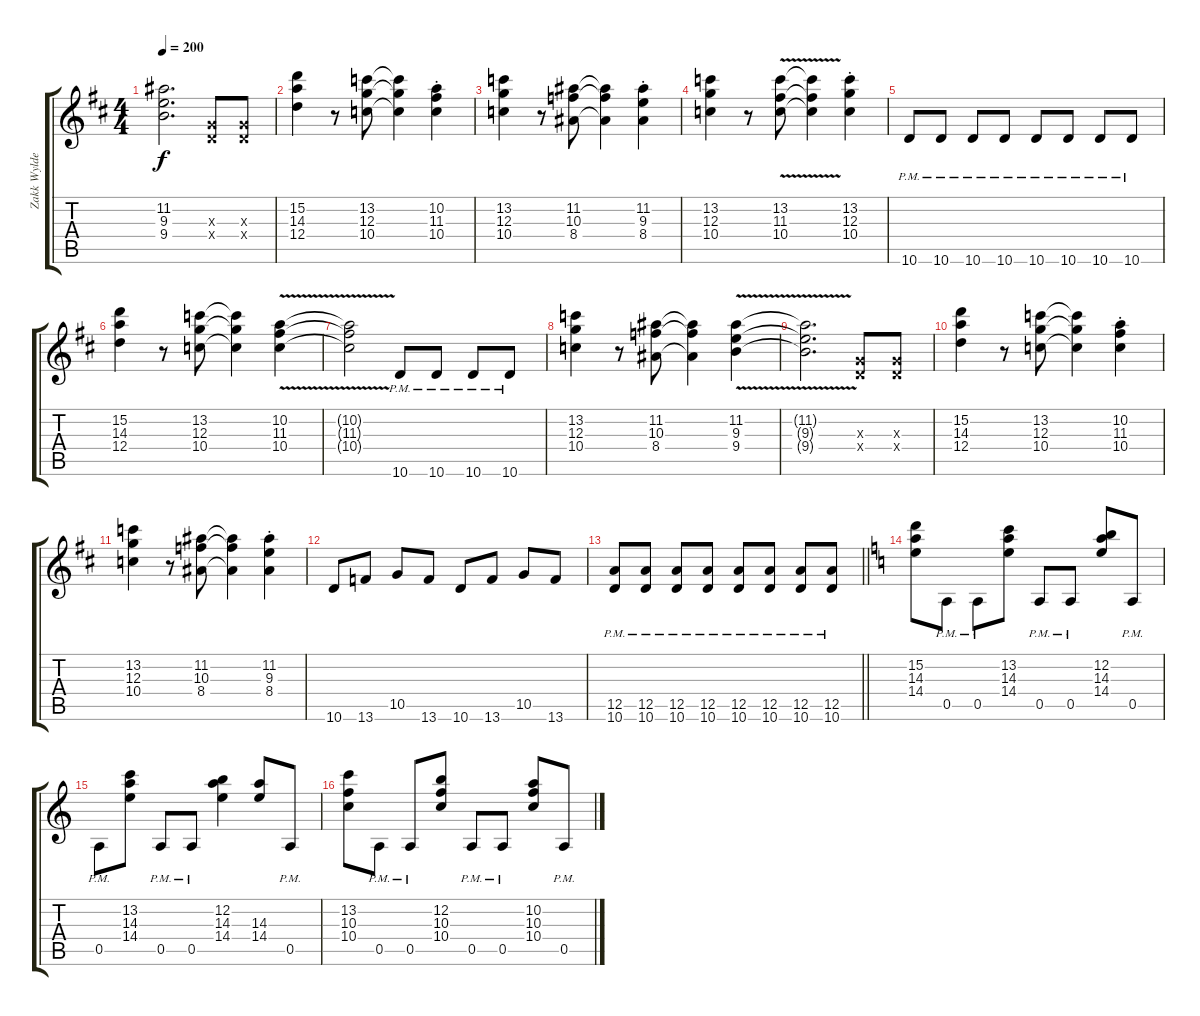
\track ("Zakk Wylde (Solo)" "Zakk Wylde") {instrument overdrivenguitar}
\staff {score tabs}
\tuning (E4 B3 G3 D3 A2 E2) {hide}
\ts (4 4)
\tempo 200
\clef g2
\ks d
(11.2{t} 9.3{t} 9.4{t}).2{d dy f} (0.3{x} 0.4{x}).8 (0.3{x} 0.4{x}).8 |
(15.2 14.3 12.4).4 r.8 (13.2 12.3 10.4).8 (13.2{t} 12.3{t} 10.4{t}).4 (10.2{st} 11.3{st} 10.4{st}).4 |
(13.2 12.3 10.4).4 r.8 (11.2 10.3 8.4).8 (11.2{t} 10.3{t} 8.4{t}).4 (11.2{st} 9.3{st} 8.4{st}).4 |
(13.2 12.3 10.4).4 r.8 (13.2{v} 11.3{v} 10.4{v}).8 (13.2{t} 11.3{t} 10.4{t}).4 (13.2 12.3 10.4{st}).4 |
10.6{pm}.8 10.6{pm}.8 10.6{pm}.8 10.6{pm}.8 10.6{pm}.8 10.6{pm}.8 10.6{pm}.8 10.6{pm}.8 |
(15.2 14.3 12.4).4 r.8 (13.2 12.3 10.4).8 (13.2{t} 12.3{t} 10.4{t}).4 (10.2{v} 11.3{v} 10.4{v}).4 |
(10.2{t} 11.3{t} 10.4{t}).2 10.6{pm}.8 10.6{pm}.8 10.6{pm}.8 10.6{pm}.8 |
(13.2 12.3 10.4).4 r.8 (11.2 10.3 8.4).8 (11.2{t} 10.3{t} 8.4{t}).4 (11.2{v} 9.3{v} 9.4{v}).4 |
(11.2{t} 9.3{t} 9.4{t}).2{d} (0.3{x} 0.4{x}).8 (0.3{x} 0.4{x}).8 |
(15.2 14.3 12.4).4 r.8 (13.2 12.3 10.4).8 (13.2{t} 12.3{t} 10.4{t}).4 (10.2{st} 11.3{st} 10.4{st}).4 |
(13.2 12.3 10.4).4 r.8 (11.2 10.3 8.4).8 (11.2{t} 10.3{t} 8.4{t}).4 (11.2{st} 9.3{st} 8.4{st}).4 |
10.6.8 13.6.8 10.5.8 13.6.8 10.6.8 13.6.8 10.5.8 13.6.8 |
\barLineRight lightlight
(12.5{pm} 10.6{pm}).8 (12.5{pm} 10.6{pm}).8 (12.5{pm} 10.6{pm}).8 (12.5{pm} 10.6{pm}).8 (12.5{pm} 10.6{pm}).8 (12.5{pm} 10.6{pm}).8 (12.5{pm} 10.6{pm}).8 (12.5{pm} 10.6{pm}).8 |
\ks c
(15.2 14.3 14.4).8 0.5{pm}.8 0.5{pm}.8 (13.2 14.3 14.4).8 0.5{pm}.8 0.5{pm}.8 (12.2 14.3 14.4).8 0.5{pm}.8 |
0.5{pm}.8 (13.2 14.3 14.4).8 0.5{pm}.8 0.5{pm}.8 (12.2 14.3 14.4).4 (14.3 14.4).8 0.5{pm}.8 |
(13.2 10.3 10.4).8 0.5{pm}.8 0.5{pm}.8 (12.2 10.3 10.4).8 0.5{pm}.8 0.5{pm}.8 (10.2 10.3 10.4).8 0.5{pm}.8
